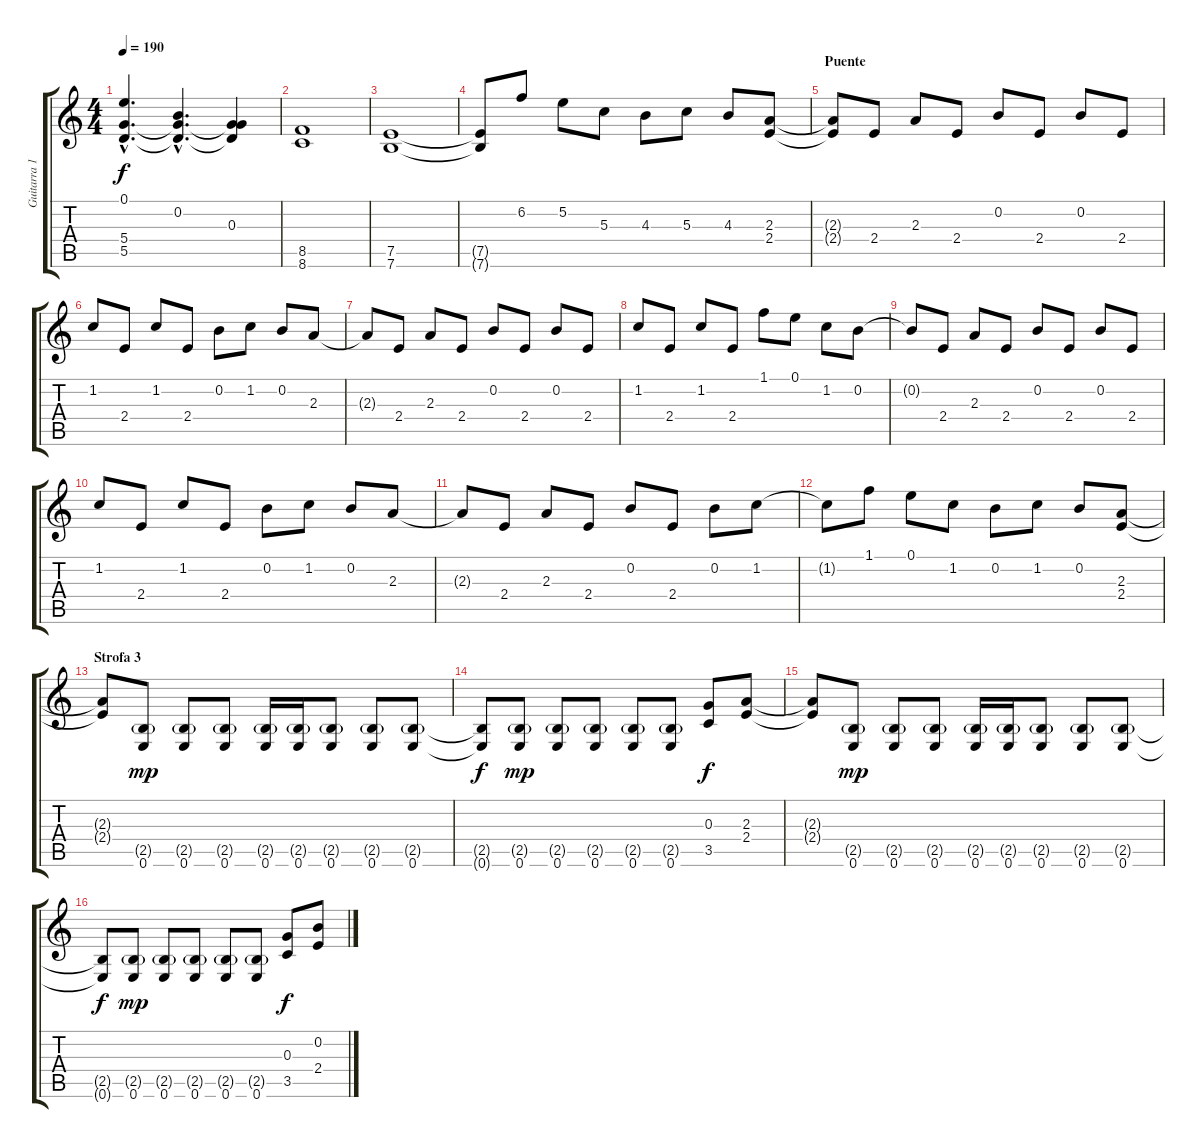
\track ("Guitarra 1" "Guitarra 1") {instrument distortionguitar}
\staff {score tabs}
\tuning (E4 B3 G3 D3 A2 E2) {hide}
\ts (4 4)
\tempo 190
\clef g2
\ks c
(0.1{hac} 5.4{hac t} 5.5{hac t}).4{d dy f} (0.2{hac} 5.4{hac t} 5.5{hac t}).4{d} (0.3 5.4{t} 5.5{t}).4 |
(8.5 8.6).1 |
(7.5 7.6).1 |
(7.5{t} 7.6{t}).8 6.2.8 5.2.8 5.3.8 4.3.8 5.3.8 4.3.8 (2.3 2.4).8 |
\section ("" "Puente")
(2.3{t} 2.4{t}).8 2.4.8 2.3.8 2.4.8 0.2.8 2.4.8 0.2.8 2.4.8 |
1.2.8 2.4.8 1.2.8 2.4.8 0.2.8 1.2.8 0.2.8 2.3.8 |
2.3{t}.8 2.4.8 2.3.8 2.4.8 0.2.8 2.4.8 0.2.8 2.4.8 |
1.2.8 2.4.8 1.2.8 2.4.8 1.1.8 0.1.8 1.2.8 0.2.8 |
0.2{t}.8 2.4.8 2.3.8 2.4.8 0.2.8 2.4.8 0.2.8 2.4.8 |
1.2.8 2.4.8 1.2.8 2.4.8 0.2.8 1.2.8 0.2.8 2.3.8 |
2.3{t}.8 2.4.8 2.3.8 2.4.8 0.2.8 2.4.8 0.2.8 1.2.8 |
1.2{t}.8 1.1.8 0.1.8 1.2.8 0.2.8 1.2.8 0.2.8 (2.3 2.4).8 |
\section ("" "Strofa 3")
(2.3{t} 2.4{t}).8 (2.5{g} 0.6).8{dy mp} (2.5{g} 0.6).8 (2.5{g} 0.6).8 (2.5{g} 0.6).16 (2.5{g} 0.6).16 (2.5{g} 0.6).8 (2.5{g} 0.6).8 (2.5{g} 0.6).8 |
(2.5{t} 0.6{t}).8{dy f} (2.5{g} 0.6).8{dy mp} (2.5{g} 0.6).8 (2.5{g} 0.6).8 (2.5{g} 0.6).8 (2.5{g} 0.6).8 (0.3 3.5).8{dy f} (2.3 2.4).8 |
(2.3{t} 2.4{t}).8 (2.5{g} 0.6).8{dy mp} (2.5{g} 0.6).8 (2.5{g} 0.6).8 (2.5{g} 0.6).16 (2.5{g} 0.6).16 (2.5{g} 0.6).8 (2.5{g} 0.6).8 (2.5{g} 0.6).8 |
(2.5{t} 0.6{t}).8{dy f} (2.5{g} 0.6).8{dy mp} (2.5{g} 0.6).8 (2.5{g} 0.6).8 (2.5{g} 0.6).8 (2.5{g} 0.6).8 (0.3 3.5).8{dy f} (0.2 2.4).8
